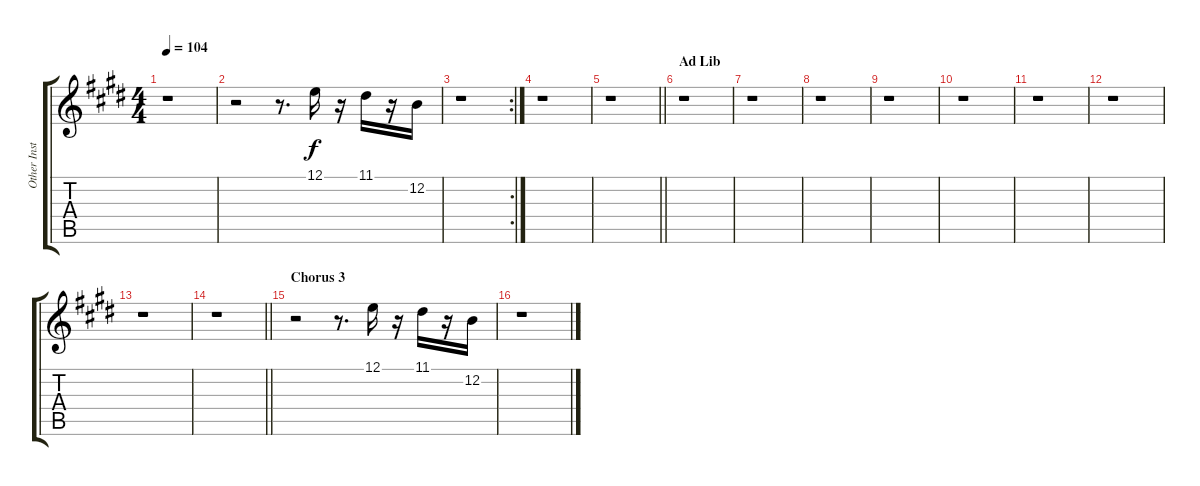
\track ("Other Inst." "Other Inst") {instrument electricpiano1}
\staff {score tabs}
\tuning (E4 B3 G3 D3 A2 E2) {hide}
\ts (4 4)
\tempo 104
\clef g2
\ks e
r.1{dy f} |
r.2 r.8{d} 12.1.16 r.16 11.1.16 r.16 12.2.16 |
\rc 2
r.1 |
r.1 |
\barLineRight lightlight
r.1 |
\section ("" "Ad Lib")
r.1 |
r.1 |
r.1 |
r.1 |
r.1 |
r.1 |
r.1 |
r.1 |
\barLineRight lightlight
r.1 |
\section ("" "Chorus 3")
r.2{volume 13 instrument honkytonkpiano} r.8{d} 12.1.16 r.16 11.1.16 r.16 12.2.16 |
r.1
